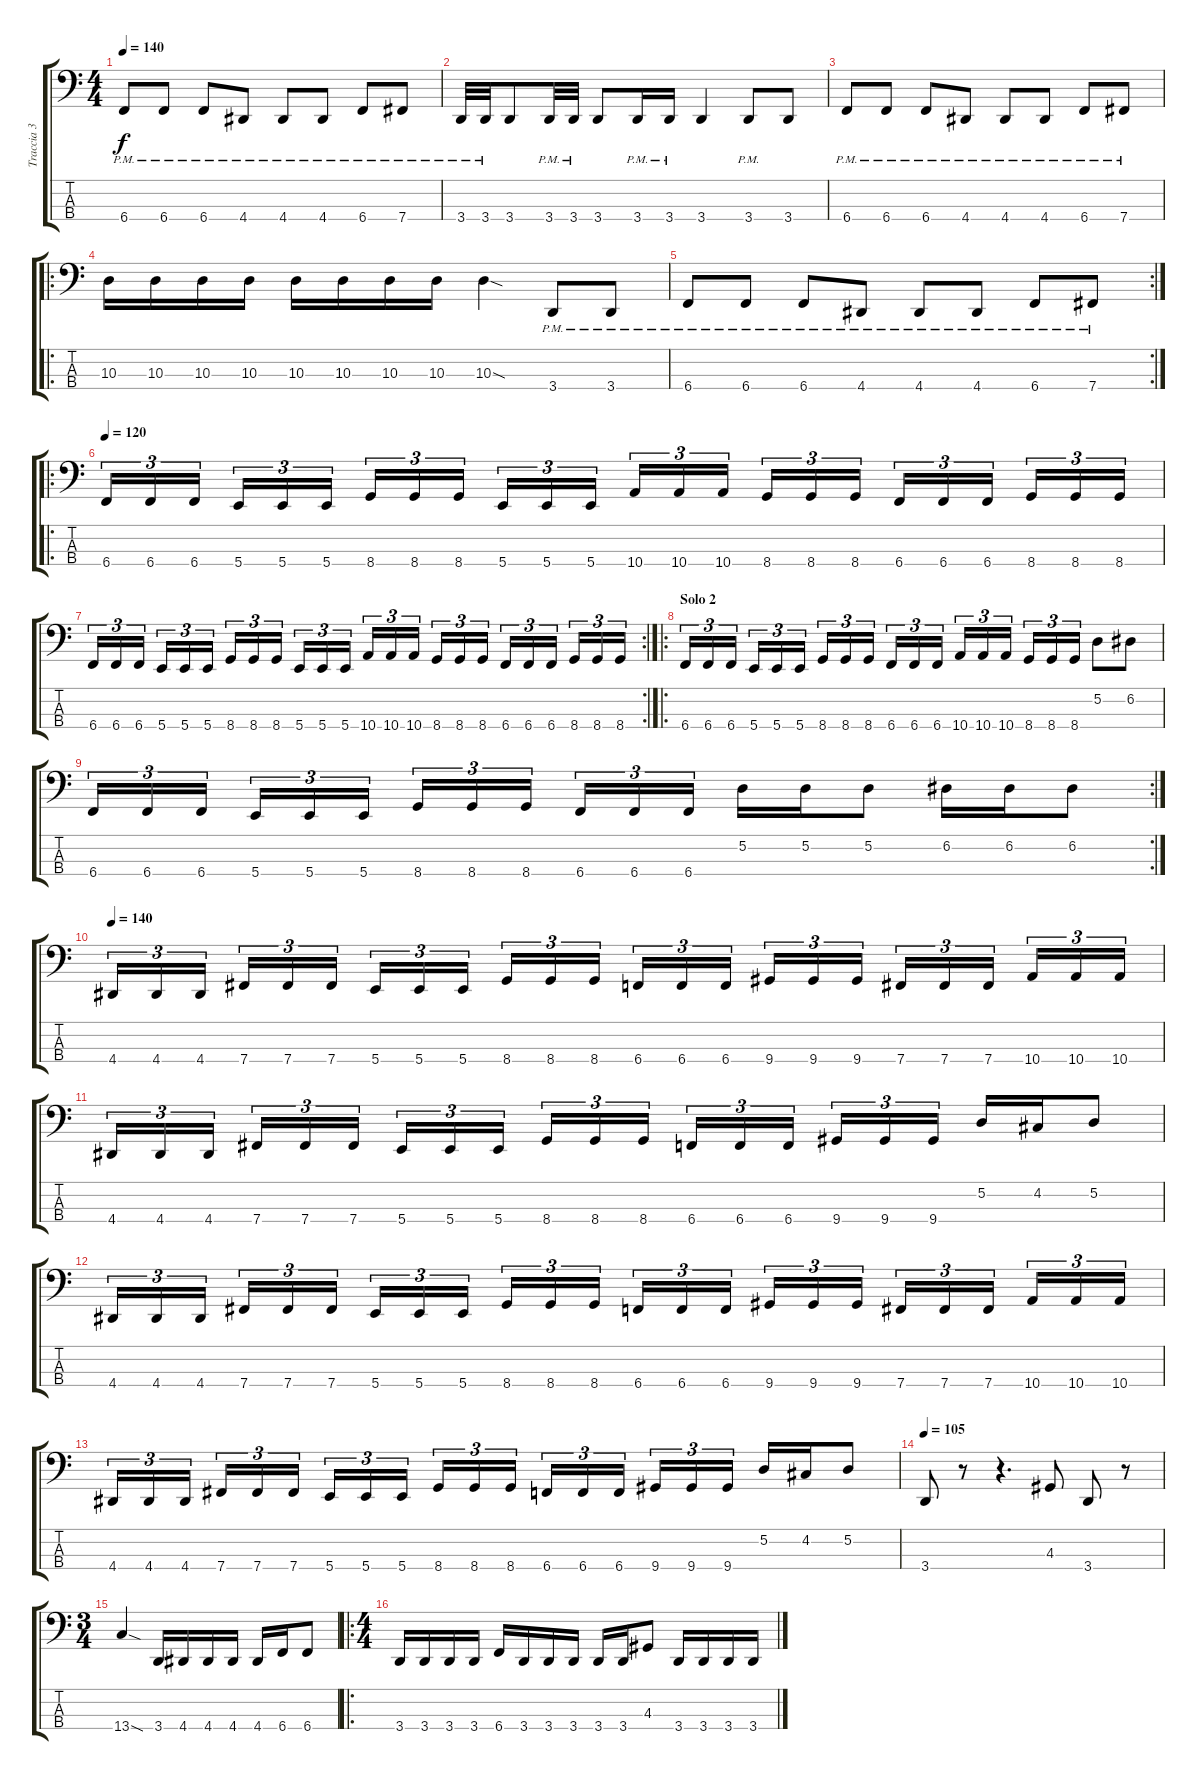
\track ("Traccia 3" "Traccia 3") {instrument electricbasspick}
\staff {score tabs}
\tuning (D2 A1 E1 B0) {hide}
\ts (4 4)
\tempo 140
\clef f4
\ks c
6.4{pm}.8{dy f} 6.4{pm}.8 6.4{pm}.8 4.4{pm}.8 4.4{pm}.8 4.4{pm}.8 6.4{pm}.8 7.4{pm}.8 |
3.4{pm}.32 3.4{pm}.32 3.4.8 3.4{pm}.32 3.4{pm}.32 3.4.8 3.4{pm}.16 3.4{pm}.16 3.4.4 3.4{pm}.8 3.4.8 |
6.4{pm}.8 6.4{pm}.8 6.4{pm}.8 4.4{pm}.8 4.4{pm}.8 4.4{pm}.8 6.4{pm}.8 7.4{pm}.8 |
\ro
10.3.16 10.3.16 10.3.16 10.3.16 10.3.16 10.3.16 10.3.16 10.3.16 10.3{sod}.4 3.4{pm}.8 3.4{pm}.8 |
\rc 2
6.4{pm}.8 6.4{pm}.8 6.4{pm}.8 4.4{pm}.8 4.4{pm}.8 4.4{pm}.8 6.4{pm}.8 7.4{pm}.8 |
\ro
\section ("" "")
\tempo 120
6.4.16{tu (3 2)} 6.4.16{tu (3 2)} 6.4.16{tu (3 2)} 5.4.16{tu (3 2)} 5.4.16{tu (3 2)} 5.4.16{tu (3 2)} 8.4.16{tu (3 2)} 8.4.16{tu (3 2)} 8.4.16{tu (3 2)} 5.4.16{tu (3 2)} 5.4.16{tu (3 2)} 5.4.16{tu (3 2)} 10.4.16{tu (3 2)} 10.4.16{tu (3 2)} 10.4.16{tu (3 2)} 8.4.16{tu (3 2)} 8.4.16{tu (3 2)} 8.4.16{tu (3 2)} 6.4.16{tu (3 2)} 6.4.16{tu (3 2)} 6.4.16{tu (3 2)} 8.4.16{tu (3 2)} 8.4.16{tu (3 2)} 8.4.16{tu (3 2)} |
\rc 2
6.4.16{tu (3 2)} 6.4.16{tu (3 2)} 6.4.16{tu (3 2)} 5.4.16{tu (3 2)} 5.4.16{tu (3 2)} 5.4.16{tu (3 2)} 8.4.16{tu (3 2)} 8.4.16{tu (3 2)} 8.4.16{tu (3 2)} 5.4.16{tu (3 2)} 5.4.16{tu (3 2)} 5.4.16{tu (3 2)} 10.4.16{tu (3 2)} 10.4.16{tu (3 2)} 10.4.16{tu (3 2)} 8.4.16{tu (3 2)} 8.4.16{tu (3 2)} 8.4.16{tu (3 2)} 6.4.16{tu (3 2)} 6.4.16{tu (3 2)} 6.4.16{tu (3 2)} 8.4.16{tu (3 2)} 8.4.16{tu (3 2)} 8.4.16{tu (3 2)} |
\ro
\section ("" "Solo 2")
6.4.16{tu (3 2)} 6.4.16{tu (3 2)} 6.4.16{tu (3 2)} 5.4.16{tu (3 2)} 5.4.16{tu (3 2)} 5.4.16{tu (3 2)} 8.4.16{tu (3 2)} 8.4.16{tu (3 2)} 8.4.16{tu (3 2)} 6.4.16{tu (3 2)} 6.4.16{tu (3 2)} 6.4.16{tu (3 2)} 10.4.16{tu (3 2)} 10.4.16{tu (3 2)} 10.4.16{tu (3 2)} 8.4.16{tu (3 2)} 8.4.16{tu (3 2)} 8.4.16{tu (3 2)} 5.2.8 6.2.8 |
\rc 2
6.4.16{tu (3 2)} 6.4.16{tu (3 2)} 6.4.16{tu (3 2)} 5.4.16{tu (3 2)} 5.4.16{tu (3 2)} 5.4.16{tu (3 2)} 8.4.16{tu (3 2)} 8.4.16{tu (3 2)} 8.4.16{tu (3 2)} 6.4.16{tu (3 2)} 6.4.16{tu (3 2)} 6.4.16{tu (3 2)} 5.2.16 5.2.16 5.2.8 6.2.16 6.2.16 6.2.8 |
\tempo 140
4.4.16{tu (3 2)} 4.4.16{tu (3 2)} 4.4.16{tu (3 2)} 7.4.16{tu (3 2)} 7.4.16{tu (3 2)} 7.4.16{tu (3 2)} 5.4.16{tu (3 2)} 5.4.16{tu (3 2)} 5.4.16{tu (3 2)} 8.4.16{tu (3 2)} 8.4.16{tu (3 2)} 8.4.16{tu (3 2)} 6.4.16{tu (3 2)} 6.4.16{tu (3 2)} 6.4.16{tu (3 2)} 9.4.16{tu (3 2)} 9.4.16{tu (3 2)} 9.4.16{tu (3 2)} 7.4.16{tu (3 2)} 7.4.16{tu (3 2)} 7.4.16{tu (3 2)} 10.4.16{tu (3 2)} 10.4.16{tu (3 2)} 10.4.16{tu (3 2)} |
4.4.16{tu (3 2)} 4.4.16{tu (3 2)} 4.4.16{tu (3 2)} 7.4.16{tu (3 2)} 7.4.16{tu (3 2)} 7.4.16{tu (3 2)} 5.4.16{tu (3 2)} 5.4.16{tu (3 2)} 5.4.16{tu (3 2)} 8.4.16{tu (3 2)} 8.4.16{tu (3 2)} 8.4.16{tu (3 2)} 6.4.16{tu (3 2)} 6.4.16{tu (3 2)} 6.4.16{tu (3 2)} 9.4.16{tu (3 2)} 9.4.16{tu (3 2)} 9.4.16{tu (3 2)} 5.2.16 4.2.16 5.2.8 |
4.4.16{tu (3 2)} 4.4.16{tu (3 2)} 4.4.16{tu (3 2)} 7.4.16{tu (3 2)} 7.4.16{tu (3 2)} 7.4.16{tu (3 2)} 5.4.16{tu (3 2)} 5.4.16{tu (3 2)} 5.4.16{tu (3 2)} 8.4.16{tu (3 2)} 8.4.16{tu (3 2)} 8.4.16{tu (3 2)} 6.4.16{tu (3 2)} 6.4.16{tu (3 2)} 6.4.16{tu (3 2)} 9.4.16{tu (3 2)} 9.4.16{tu (3 2)} 9.4.16{tu (3 2)} 7.4.16{tu (3 2)} 7.4.16{tu (3 2)} 7.4.16{tu (3 2)} 10.4.16{tu (3 2)} 10.4.16{tu (3 2)} 10.4.16{tu (3 2)} |
4.4.16{tu (3 2)} 4.4.16{tu (3 2)} 4.4.16{tu (3 2)} 7.4.16{tu (3 2)} 7.4.16{tu (3 2)} 7.4.16{tu (3 2)} 5.4.16{tu (3 2)} 5.4.16{tu (3 2)} 5.4.16{tu (3 2)} 8.4.16{tu (3 2)} 8.4.16{tu (3 2)} 8.4.16{tu (3 2)} 6.4.16{tu (3 2)} 6.4.16{tu (3 2)} 6.4.16{tu (3 2)} 9.4.16{tu (3 2)} 9.4.16{tu (3 2)} 9.4.16{tu (3 2)} 5.2.16 4.2.16 5.2.8 |
\tempo 105
3.4.8 r.8 r.4{d} 4.3.8 3.4.8 r.8 |
\ts (3 4)
13.4{sod}.4 3.4.16 4.4.16 4.4.16 4.4.16 4.4.16 6.4.16 6.4.8 |
\ro
\ts (4 4)
3.4.16 3.4.16 3.4.16 3.4.16 6.4.16 3.4.16 3.4.16 3.4.16 3.4.16 3.4.16 4.3.8 3.4.16 3.4.16 3.4.16 3.4.16
